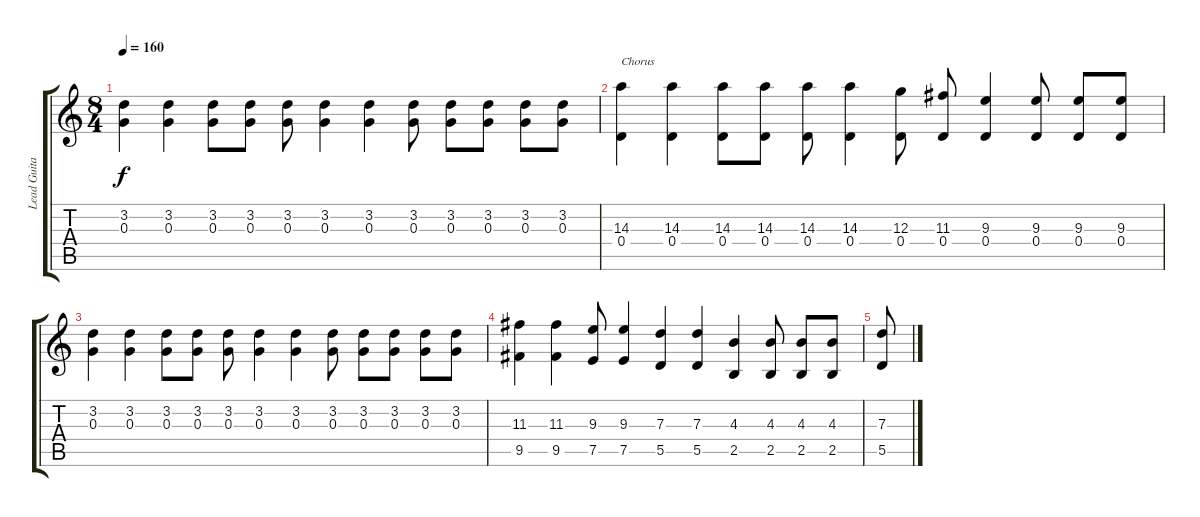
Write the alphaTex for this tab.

\track ("Lead Guitar" "Lead Guita") {instrument distortionguitar}
\staff {score tabs}
\tuning (E4 B3 G3 D3 A2 E2) {hide}
\ts (8 4)
\tempo 160
\clef g2
\ks c
(3.2 0.3).4{dy f} (3.2 0.3).4 (3.2 0.3).8 (3.2 0.3).8 (3.2 0.3).8 (3.2 0.3).4 (3.2 0.3).4 (3.2 0.3).8 (3.2 0.3).8 (3.2 0.3).8 (3.2 0.3).8 (3.2 0.3).8 |
(14.3 0.4).4{txt "Chorus"} (14.3 0.4).4 (14.3 0.4).8 (14.3 0.4).8 (14.3 0.4).8 (14.3 0.4).4 (12.3 0.4).8 (11.3 0.4).8 (9.3 0.4).4 (9.3 0.4).8 (9.3 0.4).8 (9.3 0.4).8 |
(3.2 0.3).4 (3.2 0.3).4 (3.2 0.3).8 (3.2 0.3).8 (3.2 0.3).8 (3.2 0.3).4 (3.2 0.3).4 (3.2 0.3).8 (3.2 0.3).8 (3.2 0.3).8 (3.2 0.3).8 (3.2 0.3).8 |
(11.3 9.5).4 (11.3 9.5).4 (9.3 7.5).8 (9.3 7.5).4 (7.3 5.5).4 (7.3 5.5).4 (4.3 2.5).4 (4.3 2.5).8 (4.3 2.5).8 (4.3 2.5).8 |
(7.3 5.5).8
